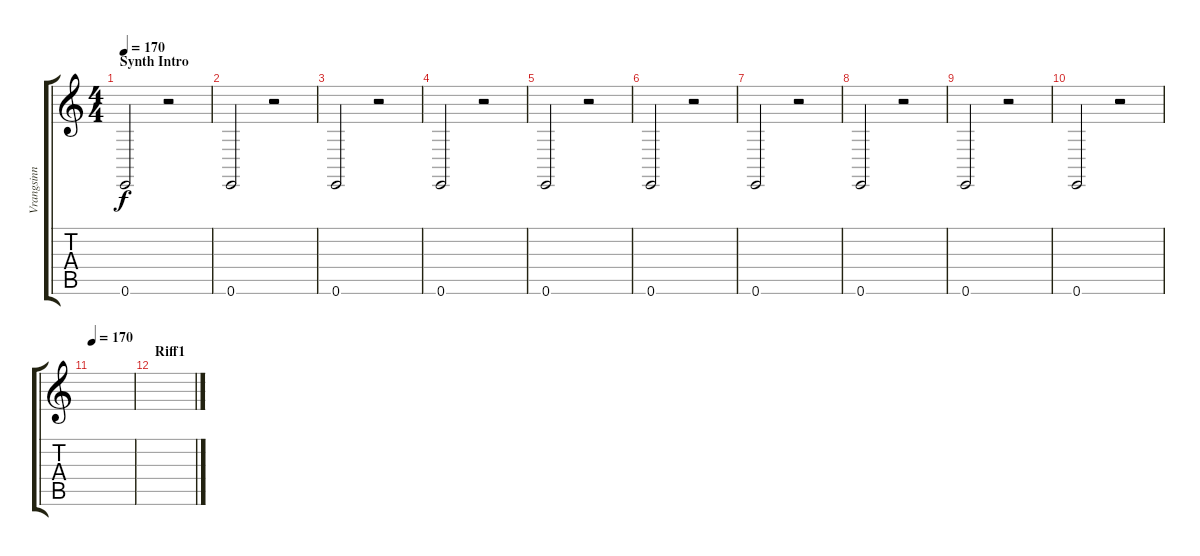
\track ("Vrangsinn - Synth + Sound FX" "Vrangsinn ") {instrument tremolostrings}
\staff {score tabs}
\tuning (E4 B3 G3 D3 A2 E2) {hide}
\ts (4 4)
\section ("" "Synth Intro")
\tempo 170
\tempo 85
\tempo 170
\clef g2
\ks c
0.6.2{dy f instrument tremolostrings} r.2 |
0.6.2 r.2 |
0.6.2 r.2 |
0.6.2 r.2 |
0.6.2 r.2 |
0.6.2 r.2 |
0.6.2 r.2 |
0.6.2 r.2 |
0.6.2 r.2 |
0.6.2 r.2 |
\tempo 170
|
\section ("" "Riff1")
